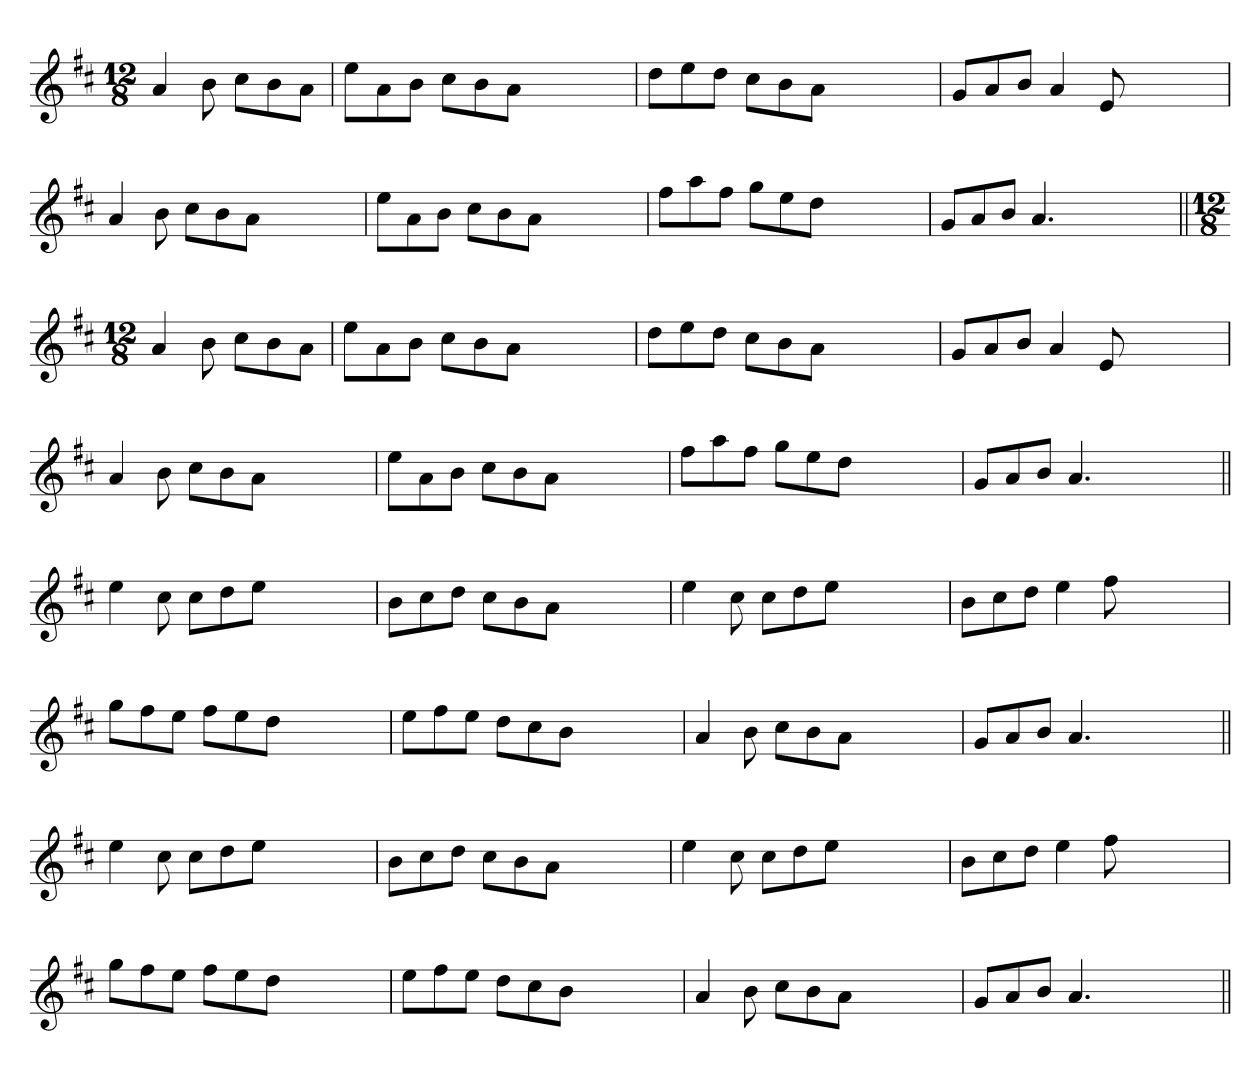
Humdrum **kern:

**kern
*part1
*staff1
*clefG2
*k[f#c#]
*M12/8
=1
4a
8b
8cc#L
8b
8aJ
=
8eeL
8a
8bJ
8cc#L
8b
8aJ
2.ryy
=
8ddL
8ee
8ddJ
8cc#L
8b
8aJ
2.ryy
=
8gL
8a
8bJ
4a
8e
2.ryy
=
4a
8b
8cc#L
8b
8aJ
2.ryy
=
8eeL
8a
8bJ
8cc#L
8b
8aJ
2.ryy
=
8ff#L
8aa
8ff#J
8ggL
8ee
8ddJ
2.ryy
=
8gL
8a
8bJ
4.a
2.ryy
=||
*M12/8
4a
8b
8cc#L
8b
8aJ
=
8eeL
8a
8bJ
8cc#L
8b
8aJ
2.ryy
=
8ddL
8ee
8ddJ
8cc#L
8b
8aJ
2.ryy
=
8gL
8a
8bJ
4a
8e
2.ryy
=
4a
8b
8cc#L
8b
8aJ
2.ryy
=
8eeL
8a
8bJ
8cc#L
8b
8aJ
2.ryy
=
8ff#L
8aa
8ff#J
8ggL
8ee
8ddJ
2.ryy
=
8gL
8a
8bJ
4.a
2.ryy
=||
4ee
8cc#
8cc#L
8dd
8eeJ
2.ryy
=
8bL
8cc#
8ddJ
8cc#L
8b
8aJ
2.ryy
=
4ee
8cc#
8cc#L
8dd
8eeJ
2.ryy
=
8bL
8cc#
8ddJ
4ee
8ff#
2.ryy
=
8ggL
8ff#
8eeJ
8ff#L
8ee
8ddJ
2.ryy
=
8eeL
8ff#
8eeJ
8ddL
8cc#
8bJ
2.ryy
=
4a
8b
8cc#L
8b
8aJ
2.ryy
=
8gL
8a
8bJ
4.a
2.ryy
=||
4ee
8cc#
8cc#L
8dd
8eeJ
2.ryy
=
8bL
8cc#
8ddJ
8cc#L
8b
8aJ
2.ryy
=
4ee
8cc#
8cc#L
8dd
8eeJ
2.ryy
=
8bL
8cc#
8ddJ
4ee
8ff#
2.ryy
=
8ggL
8ff#
8eeJ
8ff#L
8ee
8ddJ
2.ryy
=
8eeL
8ff#
8eeJ
8ddL
8cc#
8bJ
2.ryy
=
4a
8b
8cc#L
8b
8aJ
2.ryy
=
8gL
8a
8bJ
4.a
2.ryy
=||
*-
